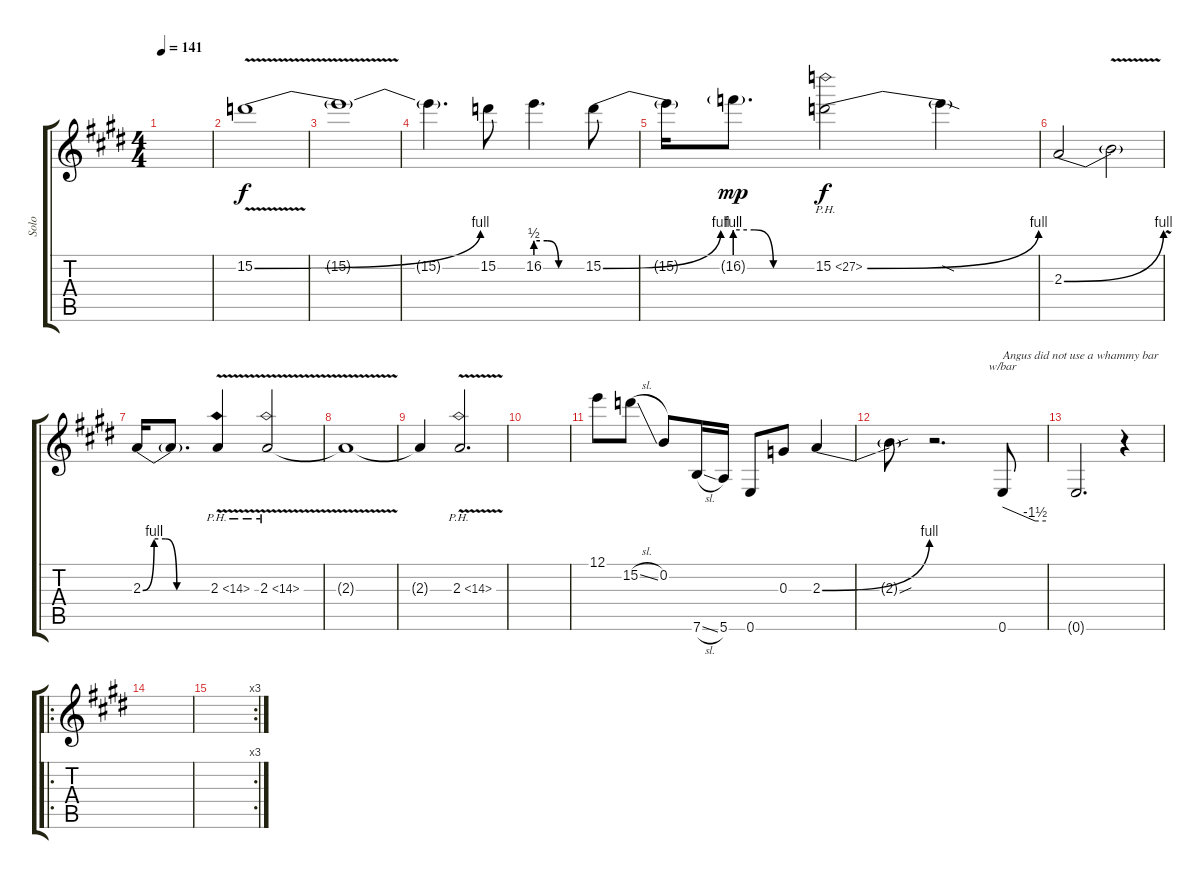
\track ("Solo" "Solo") {instrument overdrivenguitar}
\staff {score tabs}
\tuning (E4 B3 G3 D3 A2 E2) {hide}
\ts (4 4)
\tempo 141
\clef g2
\ks e
|
15.2{be (bend 0 0 60 4) v}.1 |
15.2{t}.1 |
15.2{t}.4{d} 15.2.8 16.2{be (custom 0 2 15 2 30 0 60 0)}.4{d} 15.2{be (bend 0 0 60 4)}.8 |
15.2{t}.16 16.2{be (custom 0 4 15 4 30 0 60 0) g}.8{d dy mp} 15.2{be (bend 0 0 60 4) ph 12}.2{dy f} 15.2{sod t}.4 |
2.3{be (bend 0 0 60 4)}.2 2.3{v t}.2 |
2.3{be (custom 0 0 10 4 20 4 30 0 60 0)}.16 2.3{t}.8{d} 2.3{ph 12 v}.4 2.3{ph 12 v}.2 |
2.3{t}.1 |
2.3{t}.4 2.3{ph 12 v}.2{d} |
|
12.1.8 15.2{sl}.8 0.2.8 7.6{sl}.16 5.6.16 0.6.8 0.3.8 2.3{be (bend 0 0 60 4)}.4 |
2.3{sou t}.8 r.2{d} 0.6.8{tbe (custom default 0 0 45 -6 60 -6) txt "Angus did not use a whammy bar"} |
0.6{t}.2{d} r.4 |
\ro
|
\rc 3
